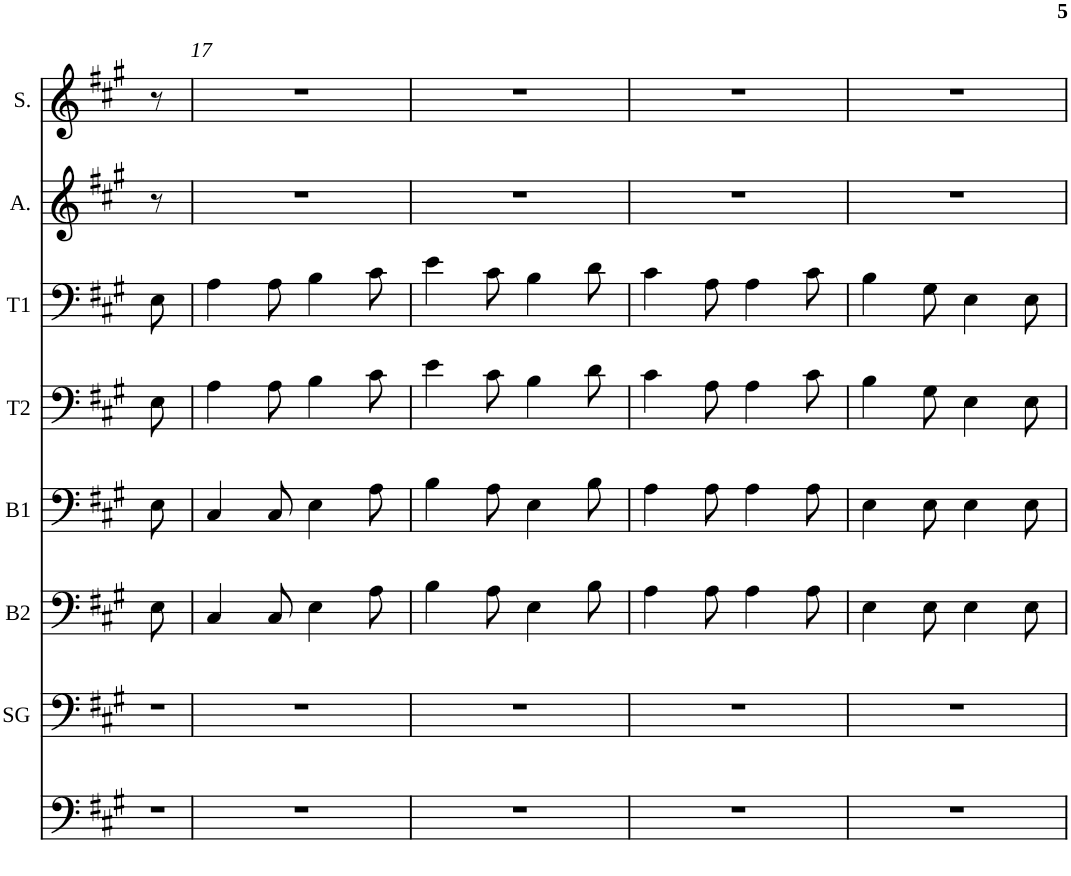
**kern	**kern	**kern	**kern	**kern	**kern	**kern	**kern
*part8	*part7	*part6	*part5	*part4	*part3	*part2	*part1
*staff8	*staff7	*staff6	*staff5	*staff4	*staff3	*staff2	*staff1
*I"Piano	*I"Some Guys	*I"Bass 2	*I"Bass 1	*I"Tenor 2	*I"Tenor 1	*I"Alto	*I"Soprano
*	*I'SG	*I'B2	*I'B1	*I'T2	*I'T1	*I'A.	*I'S.
!!LO:PB:g=z
*clefF4	*clefF4	*clefF4	*clefF4	*clefF4	*clefF4	*clefG2	*clefG2
*k[f#c#g#]	*k[f#c#g#]	*k[f#c#g#]	*k[f#c#g#]	*k[f#c#g#]	*k[f#c#g#]	*k[f#c#g#]	*k[f#c#g#]
*A:	*A:	*A:	*A:	*A:	*A:	*A:	*A:
*M6/8	*M6/8	*M6/8	*M6/8	*M6/8	*M6/8	*M6/8	*M6/8
=16X2	=16X2	=16X2	=16X2	=16X2	=16X2	=16X2	=16X2
2.r	2.r	8E\	8E\	8E\	8E\	8r	8r
.	.	2ryy	2ryy	2ryy	2ryy	2ryy	2ryy
.	.	8ryy	8ryy	8ryy	8ryy	8ryy	8ryy
=17	=17	=17	=17	=17	=17	=17	=17
2.r	2.r	4C#/	4C#/	4A\	4A\	2.r	2.r
.	.	8C#/	8C#/	8A\	8A\	.	.
.	.	4E\	4E\	4B\	4B\	.	.
.	.	8A\	8A\	8c#\	8c#\	.	.
=18	=18	=18	=18	=18	=18	=18	=18
2.r	2.r	4B\	4B\	4e\	4e\	2.r	2.r
.	.	8A\	8A\	8c#\	8c#\	.	.
.	.	4E\	4E\	4B\	4B\	.	.
.	.	8B\	8B\	8d\	8d\	.	.
=19	=19	=19	=19	=19	=19	=19	=19
2.r	2.r	4A\	4A\	4c#\	4c#\	2.r	2.r
.	.	8A\	8A\	8A\	8A\	.	.
.	.	4A\	4A\	4A\	4A\	.	.
.	.	8A\	8A\	8c#\	8c#\	.	.
=20	=20	=20	=20	=20	=20	=20	=20
2.r	2.r	4E\	4E\	4B\	4B\	2.r	2.r
.	.	8E\	8E\	8G#\	8G#\	.	.
.	.	4E\	4E\	4E\	4E\	.	.
.	.	8E\	8E\	8E\	8E\	.	.
=	=	=	=	=	=	=	=
*-	*-	*-	*-	*-	*-	*-	*-
